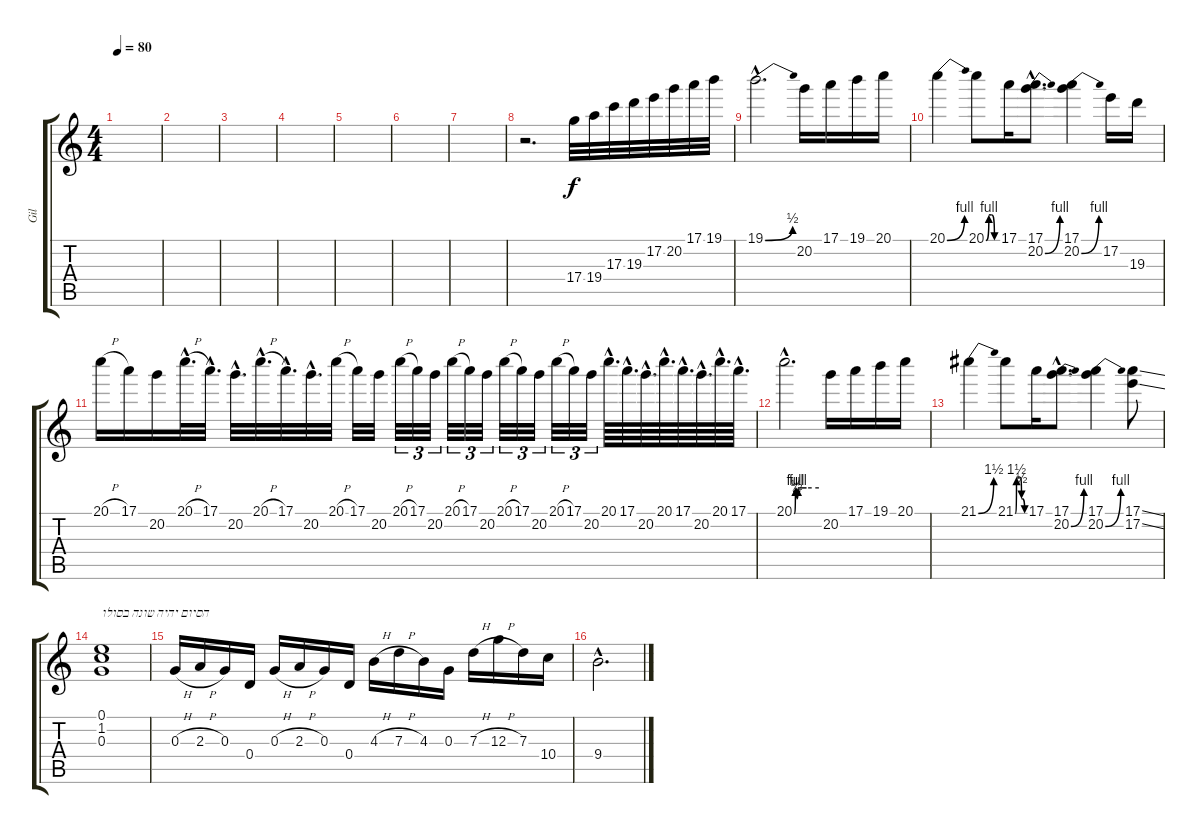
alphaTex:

\track ("Gil" "Gil") {instrument overdrivenguitar}
\staff {score tabs}
\tuning (E4 B3 G3 D3 A2 E2) {hide}
\ts (4 4)
\tempo 80
\clef g2
\ks c
|
|
|
|
|
|
|
r.2{d} 17.4.32 19.4.32 17.3.32 19.3.32 17.2.32 20.2.32 17.1.32 19.1.32 |
19.1{be (bend 0 0 60 2) hac}.2{d} 20.2.16 17.1.16 19.1.16 20.1.16 |
20.1{be (bend 0 0 60 4)}.4 20.1{be (custom 0 0 15 4 30 4 45 0 60 0)}.8 17.1.16 (17.1{hac} 20.2{be (bend 0 0 60 4) hac}).8{d} (17.1 20.2{be (bend 0 0 60 4)}).4 17.2.16 19.3.16 |
20.1{h}.16 17.1.16 20.2.16 20.1{h hac}.32{d} 17.1{hac}.32{d} 20.2{hac}.32{d} 20.1{h hac}.32{d} 17.1{hac}.32{d} 20.2{hac}.32{d} 20.1{h}.32 17.1.32 20.2.32 20.1{h}.32{tu (3 2)} 17.1.32{tu (3 2)} 20.2.32{tu (3 2)} 20.1{h}.32{tu (3 2)} 17.1.32{tu (3 2)} 20.2.32{tu (3 2)} 20.1{h}.32{tu (3 2)} 17.1.32{tu (3 2)} 20.2.32{tu (3 2)} 20.1{h}.32{tu (3 2)} 17.1.32{tu (3 2)} 20.2.32{tu (3 2)} 20.1{hac}.64{d} 17.1{hac}.64{d} 20.2{hac}.64{d} 20.1{hac}.64{d} 17.1{hac}.64{d} 20.2{hac}.64{d} 20.1{hac}.64{d} 17.1{hac}.64{d} |
20.1{be (custom 0 0 3 4 6 2 9 4 13 4 30 4 60 4) hac}.2{d} 20.2.16 17.1.16 19.1.16 20.1.16 |
21.1{be (bend 0 0 60 6)}.4 21.1{be (custom 0 0 8 6 15 6 30 6 40 2 45 2 60 0)}.8 17.1.16 (17.1{hac} 20.2{be (bend 0 0 60 4) hac}).8{d} (17.1 20.2{be (bend 0 0 60 4)}).4 (17.1{ss} 17.2{ss}).8 |
(0.1 1.2 0.3).1{txt "הסיום יהיה שונה בסולו"} |
0.3{h}.16 2.3{h}.16 0.3.16 0.4.16 0.3{h}.16 2.3{h}.16 0.3.16 0.4.16 4.3{h}.16 7.3{h}.16 4.3.16 0.3.16 7.3{h}.16 12.3{h}.16 7.3.16 10.4.16 |
9.4{hac}.2{d}
